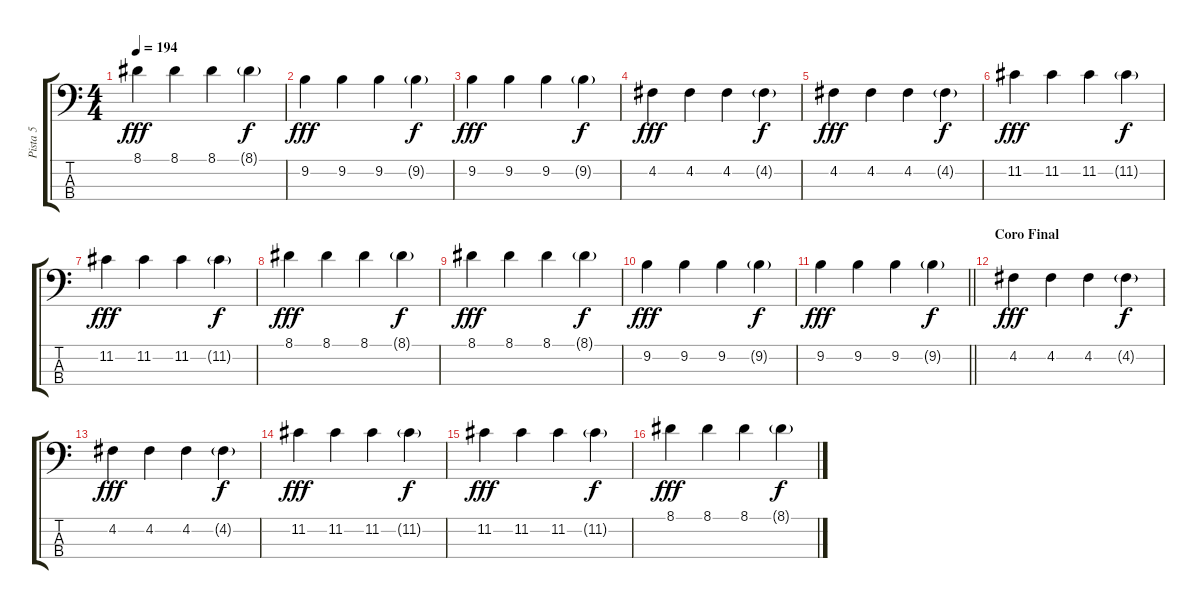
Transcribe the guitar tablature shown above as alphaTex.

\track ("Pista 5" "Pista 5") {instrument acousticbass}
\staff {score tabs}
\tuning (G2 D2 A1 E1) {hide}
\ts (4 4)
\tempo 194
\clef f4
\ks c
8.1.4{dy fff} 8.1.4 8.1.4 8.1{g}.4{dy f} |
9.2.4{dy fff} 9.2.4 9.2.4 9.2{g}.4{dy f} |
9.2.4{dy fff} 9.2.4 9.2.4 9.2{g}.4{dy f} |
4.2.4{dy fff} 4.2.4 4.2.4 4.2{g}.4{dy f} |
4.2.4{dy fff} 4.2.4 4.2.4 4.2{g}.4{dy f} |
11.2.4{dy fff} 11.2.4 11.2.4 11.2{g}.4{dy f} |
11.2.4{dy fff} 11.2.4 11.2.4 11.2{g}.4{dy f} |
8.1.4{dy fff} 8.1.4 8.1.4 8.1{g}.4{dy f} |
8.1.4{dy fff} 8.1.4 8.1.4 8.1{g}.4{dy f} |
9.2.4{dy fff} 9.2.4 9.2.4 9.2{g}.4{dy f} |
\barLineRight lightlight
9.2.4{dy fff} 9.2.4 9.2.4 9.2{g}.4{dy f} |
\section ("" "Coro Final")
4.2.4{dy fff} 4.2.4 4.2.4 4.2{g}.4{dy f} |
4.2.4{dy fff} 4.2.4 4.2.4 4.2{g}.4{dy f} |
11.2.4{dy fff} 11.2.4 11.2.4 11.2{g}.4{dy f} |
11.2.4{dy fff} 11.2.4 11.2.4 11.2{g}.4{dy f} |
8.1.4{dy fff} 8.1.4 8.1.4 8.1{g}.4{dy f}
